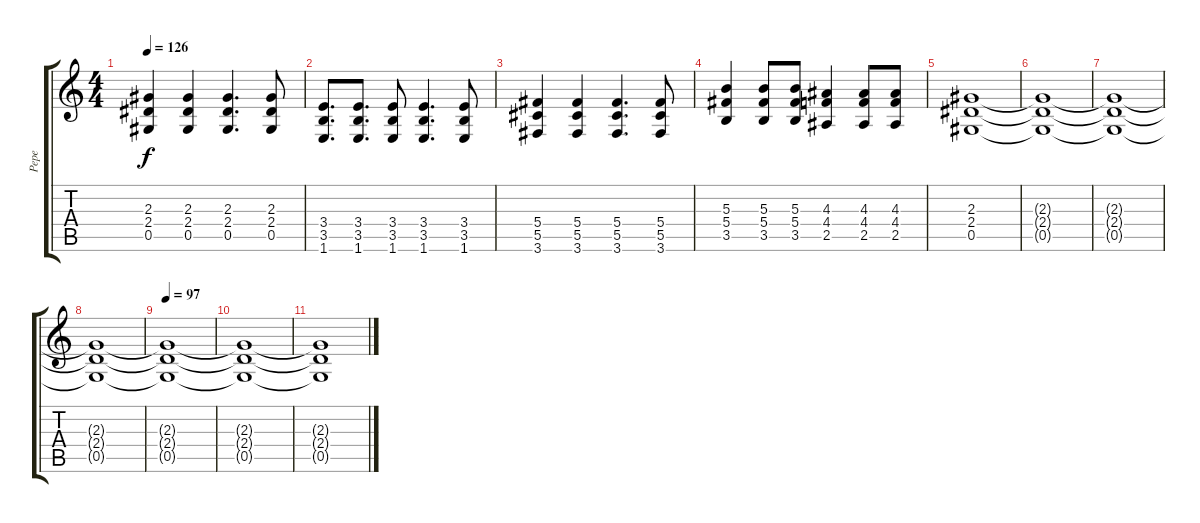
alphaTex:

\track ("Pepe" "Pepe") {instrument distortionguitar}
\staff {score tabs}
\tuning (Eb4 Bb3 Gb3 Db3 Ab2 Eb2) {hide}
\ts (4 4)
\tempo 126
\clef g2
\ks c
(2.3 2.4 0.5).4{dy f} (2.3 2.4 0.5).4 (2.3 2.4 0.5).4{d} (2.3 2.4 0.5).8 |
(3.4 3.5 1.6).8{d} (3.4 3.5 1.6).8{d} (3.4 3.5 1.6).8 (3.4 3.5 1.6).4{d} (3.4 3.5 1.6).8 |
(5.4 5.5 3.6).4 (5.4 5.5 3.6).4 (5.4 5.5 3.6).4{d} (5.4 5.5 3.6).8 |
(5.3 5.4 3.5).4 (5.3 5.4 3.5).8 (5.3 5.4 3.5).8 (4.3 4.4 2.5).4 (4.3 4.4 2.5).8 (4.3 4.4 2.5).8 |
(2.3 2.4 0.5).1{volume 8} |
(2.3{t} 2.4{t} 0.5{t}).1 |
(2.3{t} 2.4{t} 0.5{t}).1 |
(2.3{t} 2.4{t} 0.5{t}).1 |
\tempo 97
(2.3{t} 2.4{t} 0.5{t}).1{volume 0} |
(2.3{t} 2.4{t} 0.5{t}).1 |
(2.3{t} 2.4{t} 0.5{t}).1
